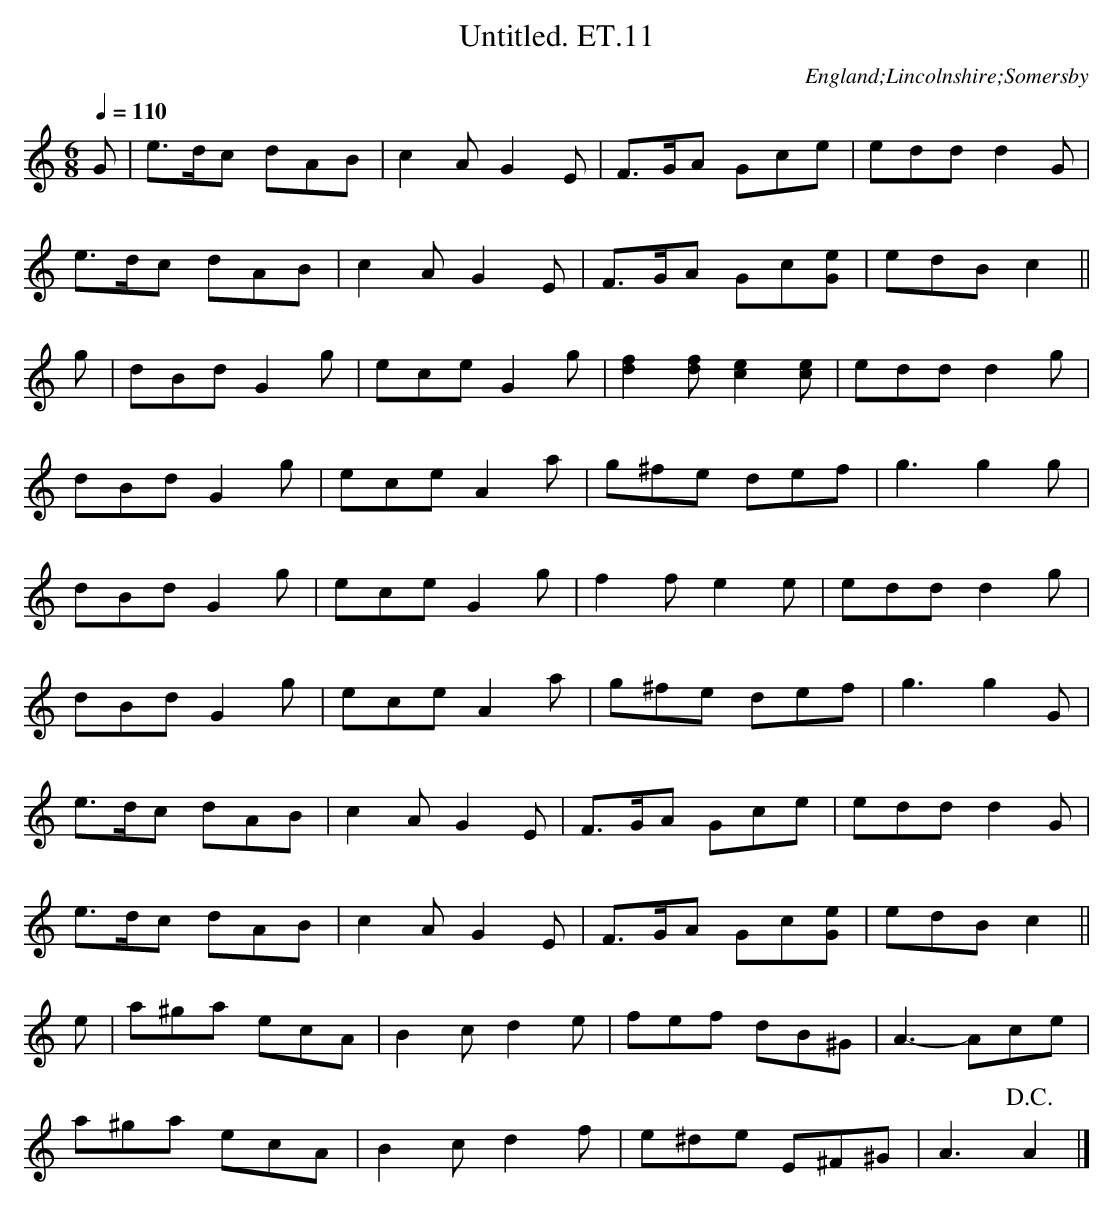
X:1
T:Untitled. ET.11
M:6/8
L:1/8
Q:1/4=110
O:England;Lincolnshire;Somersby
K:C
G|e>dc dAB|c2AG2E|F>GA Gce|edd d2G|
e>dc dAB|c2AG2E|F>GA Gc[eG]|edBc2||
g|dBd G2g|eceG2g|[f2d2][fd][e2c2][ec]|eddd2g|
dBdG2g|eceA2a|g^fe def|g3g2g|
dBd G2g|ece G2g|f2fe2e|edd d2g|
dBd G2g|eceA2a|g^fe def|g3g2G|
e>dc dAB|c2AG2E|F>GA Gce|eddd2G|
e>dc dAB|c2AG2E|F>GA Gc[eG]|edBc2||
e|a^ga ecA|B2cd2e|fef dB^G|A3-Ace|
a^ga ecA|B2cd2f|e^de E^F^G|A3!D.C.! A2|]
